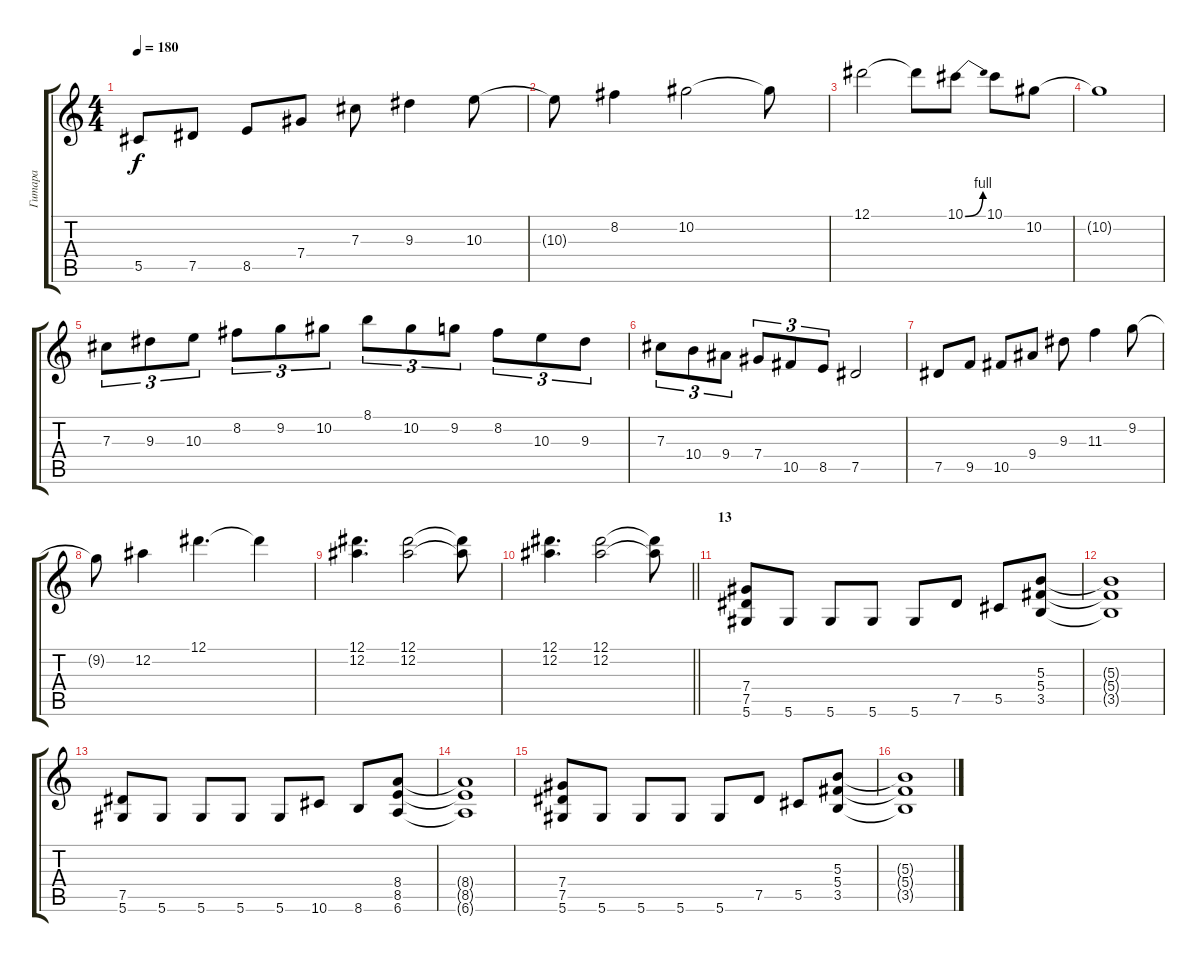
\track ("Гитара" "Гитара") {instrument distortionguitar}
\staff {score tabs}
\tuning (Eb4 Bb3 Gb3 Db3 Ab2 Eb2) {hide}
\ts (4 4)
\tempo 180
\clef g2
\ks c
5.5.8{dy f} 7.5.8 8.5.8 7.4.8 7.3.8 9.3.4 10.3.8 |
10.3{t}.8 8.2.4 10.2.2 10.2{t}.8 |
12.1.2 12.1{t}.8 10.1{be (bend 0 0 60 4)}.8 10.1.8 10.2.8 |
10.2{t}.1 |
7.3.8{tu (3 2)} 9.3.8{tu (3 2)} 10.3.8{tu (3 2)} 8.2.8{tu (3 2)} 9.2.8{tu (3 2)} 10.2.8{tu (3 2)} 8.1.8{tu (3 2)} 10.2.8{tu (3 2)} 9.2.8{tu (3 2)} 8.2.8{tu (3 2)} 10.3.8{tu (3 2)} 9.3.8{tu (3 2)} |
7.3.8{tu (3 2)} 10.4.8{tu (3 2)} 9.4.8{tu (3 2)} 7.4.8{tu (3 2)} 10.5.8{tu (3 2)} 8.5.8{tu (3 2)} 7.5.2 |
7.5.8 9.5.8 10.5.8 9.4.8 9.3.8 11.3.4 9.2.8 |
9.2{t}.8 12.2.4 12.1.4{d} 12.1{t}.4 |
(12.1 12.2).4{d} (12.1 12.2).2 (12.1{t} 12.2{t}).8 |
\barLineRight lightlight
(12.1 12.2).4{d} (12.1 12.2).2 (12.1{t} 12.2{t}).8 |
\section ("" "13")
(7.4 7.5 5.6).8{volume 13} 5.6.8 5.6.8 5.6.8 5.6.8 7.5.8 5.5.8 (5.3 5.4 3.5).8 |
(5.3{t} 5.4{t} 3.5{t}).1 |
(7.5 5.6).8 5.6.8 5.6.8 5.6.8 5.6.8 10.6.8 8.6.8 (8.4 8.5 6.6).8 |
(8.4{t} 8.5{t} 6.6{t}).1 |
(7.4 7.5 5.6).8 5.6.8 5.6.8 5.6.8 5.6.8 7.5.8 5.5.8 (5.3 5.4 3.5).8 |
(5.3{t} 5.4{t} 3.5{t}).1
